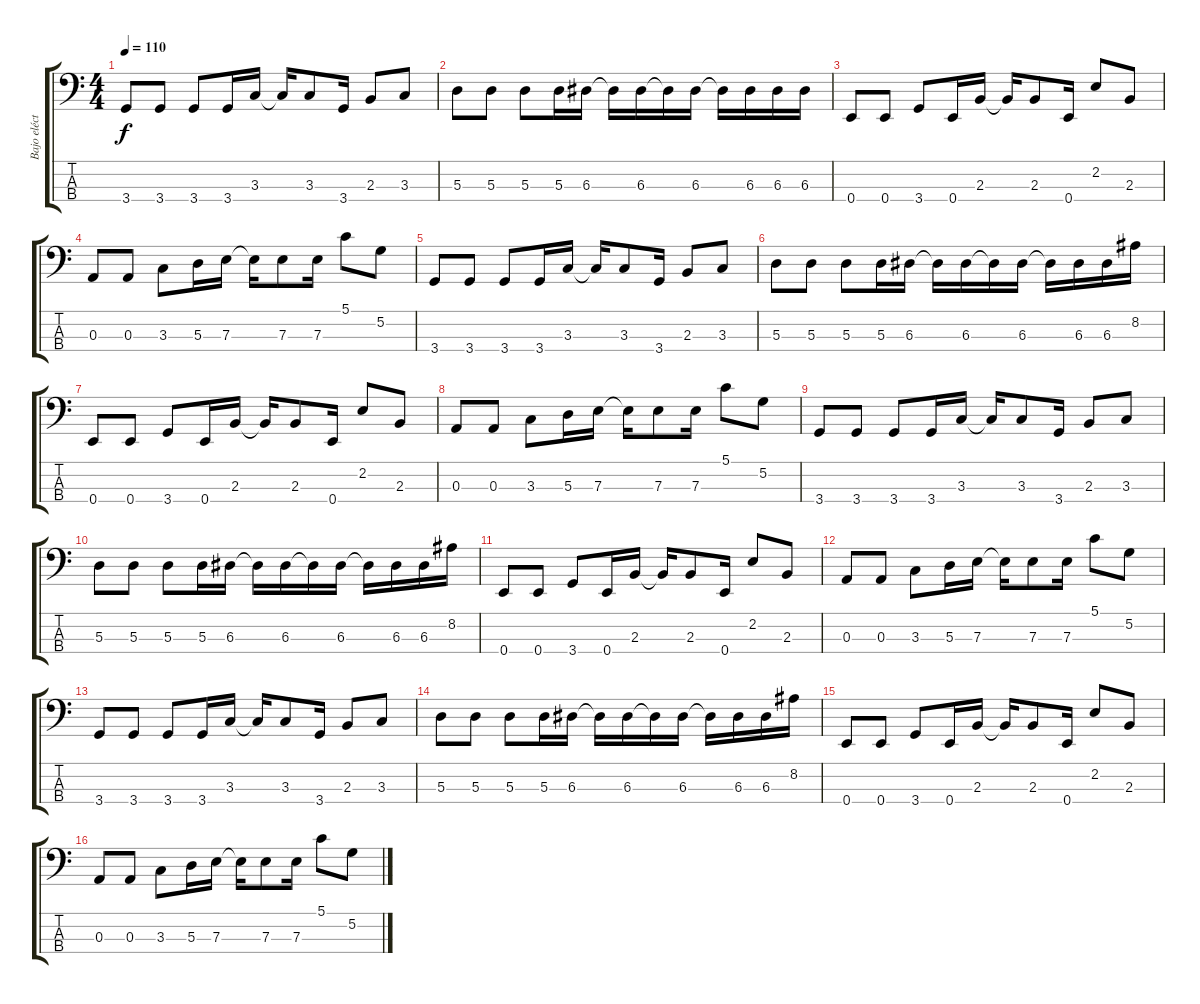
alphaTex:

\track ("Bajo eléctrico" "Bajo eléct") {instrument electricbasspick}
\staff {score tabs}
\tuning (G2 D2 A1 E1) {hide}
\ts (4 4)
\tempo 110
\clef f4
\ks c
3.4.8{dy f} 3.4.8 3.4.8 3.4.16 3.3.16 3.3{t}.16 3.3.8 3.4.16 2.3.8 3.3.8 |
5.3.8 5.3.8 5.3.8 5.3.16 6.3.16 6.3{t}.16 6.3.16 6.3{t}.16 6.3.16 6.3{t}.16 6.3.16 6.3.16 6.3.16 |
0.4.8 0.4.8 3.4.8 0.4.16 2.3.16 2.3{t}.16 2.3.8 0.4.16 2.2.8 2.3.8 |
0.3.8 0.3.8 3.3.8 5.3.16 7.3.16 7.3{t}.16 7.3.8 7.3.16 5.1.8 5.2.8 |
3.4.8 3.4.8 3.4.8 3.4.16 3.3.16 3.3{t}.16 3.3.8 3.4.16 2.3.8 3.3.8 |
5.3.8 5.3.8 5.3.8 5.3.16 6.3.16 6.3{t}.16 6.3.16 6.3{t}.16 6.3.16 6.3{t}.16 6.3.16 6.3.16 8.2.16 |
0.4.8 0.4.8 3.4.8 0.4.16 2.3.16 2.3{t}.16 2.3.8 0.4.16 2.2.8 2.3.8 |
0.3.8 0.3.8 3.3.8 5.3.16 7.3.16 7.3{t}.16 7.3.8 7.3.16 5.1.8 5.2.8 |
3.4.8 3.4.8 3.4.8 3.4.16 3.3.16 3.3{t}.16 3.3.8 3.4.16 2.3.8 3.3.8 |
5.3.8 5.3.8 5.3.8 5.3.16 6.3.16 6.3{t}.16 6.3.16 6.3{t}.16 6.3.16 6.3{t}.16 6.3.16 6.3.16 8.2.16 |
0.4.8 0.4.8 3.4.8 0.4.16 2.3.16 2.3{t}.16 2.3.8 0.4.16 2.2.8 2.3.8 |
0.3.8 0.3.8 3.3.8 5.3.16 7.3.16 7.3{t}.16 7.3.8 7.3.16 5.1.8 5.2.8 |
3.4.8 3.4.8 3.4.8 3.4.16 3.3.16 3.3{t}.16 3.3.8 3.4.16 2.3.8 3.3.8 |
5.3.8 5.3.8 5.3.8 5.3.16 6.3.16 6.3{t}.16 6.3.16 6.3{t}.16 6.3.16 6.3{t}.16 6.3.16 6.3.16 8.2.16 |
0.4.8 0.4.8 3.4.8 0.4.16 2.3.16 2.3{t}.16 2.3.8 0.4.16 2.2.8 2.3.8 |
0.3.8 0.3.8 3.3.8 5.3.16 7.3.16 7.3{t}.16 7.3.8 7.3.16 5.1.8 5.2.8
